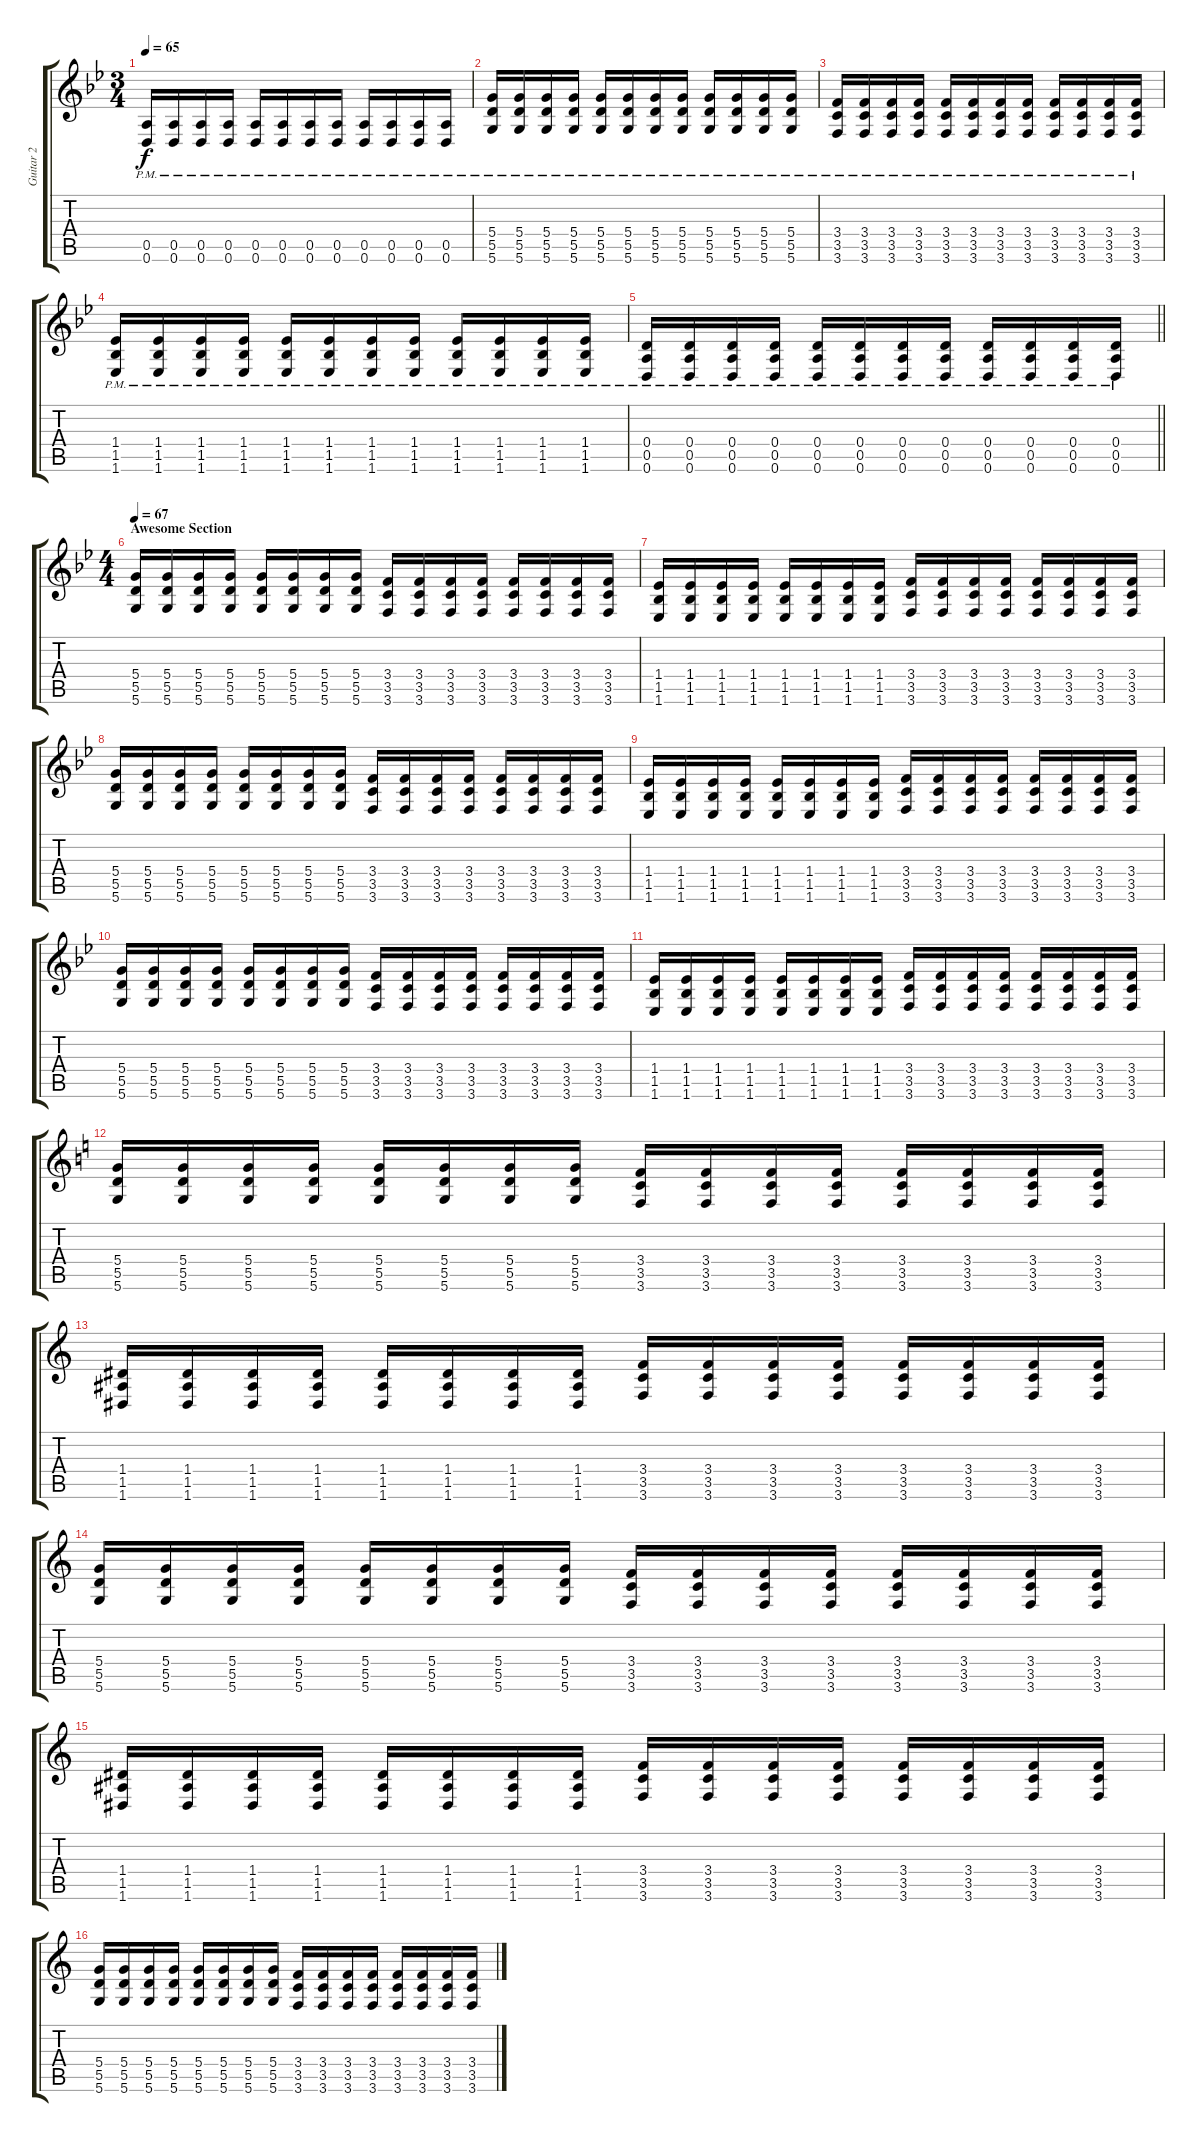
\track ("Guitar 2" "Guitar 2") {instrument distortionguitar}
\staff {score tabs}
\tuning (E4 B3 G3 D3 A2 D2) {hide}
\ts (3 4)
\tempo 65
\clef g2
\ks bb
(0.5{pm} 0.6{pm}).16{dy f} (0.5 0.6{pm}).16 (0.5{pm} 0.6{pm}).16 (0.5{pm} 0.6{pm}).16 (0.5{pm} 0.6{pm}).16 (0.5{pm} 0.6{pm}).16 (0.5{pm} 0.6{pm}).16 (0.5{pm} 0.6{pm}).16 (0.5{pm} 0.6{pm}).16 (0.5{pm} 0.6{pm}).16 (0.5{pm} 0.6{pm}).16 (0.5{pm} 0.6{pm}).16 |
(5.4{pm} 5.5{pm} 5.6{pm}).16{volume 11} (5.4{pm} 5.5{pm} 5.6{pm}).16 (5.4{pm} 5.5{pm} 5.6{pm}).16 (5.4{pm} 5.5{pm} 5.6{pm}).16 (5.4{pm} 5.5{pm} 5.6{pm}).16 (5.4{pm} 5.5{pm} 5.6{pm}).16 (5.4{pm} 5.5{pm} 5.6{pm}).16 (5.4{pm} 5.5{pm} 5.6{pm}).16 (5.4{pm} 5.5{pm} 5.6{pm}).16 (5.4{pm} 5.5{pm} 5.6{pm}).16 (5.4{pm} 5.5{pm} 5.6{pm}).16 (5.4{pm} 5.5{pm} 5.6{pm}).16 |
(3.4{pm} 3.5{pm} 3.6{pm}).16 (3.4{pm} 3.5{pm} 3.6{pm}).16 (3.4{pm} 3.5{pm} 3.6{pm}).16 (3.4{pm} 3.5{pm} 3.6{pm}).16 (3.4{pm} 3.5{pm} 3.6{pm}).16 (3.4{pm} 3.5{pm} 3.6{pm}).16 (3.4{pm} 3.5{pm} 3.6{pm}).16 (3.4{pm} 3.5{pm} 3.6{pm}).16 (3.4{pm} 3.5{pm} 3.6{pm}).16 (3.4{pm} 3.5{pm} 3.6{pm}).16 (3.4{pm} 3.5{pm} 3.6{pm}).16 (3.4{pm} 3.5{pm} 3.6{pm}).16 |
(1.4{pm} 1.5{pm} 1.6).16{volume 12} (1.4{pm} 1.5{pm} 1.6{pm}).16 (1.4{pm} 1.5{pm} 1.6{pm}).16 (1.4{pm} 1.5{pm} 1.6{pm}).16 (1.4{pm} 1.5{pm} 1.6{pm}).16 (1.4{pm} 1.5{pm} 1.6{pm}).16 (1.4{pm} 1.5{pm} 1.6{pm}).16 (1.4{pm} 1.5{pm} 1.6{pm}).16 (1.4{pm} 1.5{pm} 1.6{pm}).16 (1.4{pm} 1.5{pm} 1.6{pm}).16 (1.4{pm} 1.5{pm} 1.6{pm}).16 (1.4{pm} 1.5{pm} 1.6{pm}).16 |
\barLineRight lightlight
(0.4{pm} 0.5{pm} 0.6{pm}).16 (0.4{pm} 0.5 0.6{pm}).16 (0.4{pm} 0.5{pm} 0.6{pm}).16 (0.4{pm} 0.5{pm} 0.6{pm}).16 (0.4{pm} 0.5{pm} 0.6{pm}).16 (0.4{pm} 0.5{pm} 0.6{pm}).16 (0.4{pm} 0.5{pm} 0.6{pm}).16 (0.4{pm} 0.5{pm} 0.6{pm}).16 (0.4{pm} 0.5{pm} 0.6{pm}).16 (0.4{pm} 0.5{pm} 0.6{pm}).16 (0.4{pm} 0.5{pm} 0.6{pm}).16 (0.4{pm} 0.5{pm} 0.6{pm}).16 |
\ts (4 4)
\section ("" "Awesome Section")
\tempo 67
(5.4 5.5 5.6).16{volume 13} (5.4 5.5 5.6).16 (5.4 5.5 5.6).16 (5.4 5.5 5.6).16 (5.4 5.5 5.6).16 (5.4 5.5 5.6).16 (5.4 5.5 5.6).16 (5.4 5.5 5.6).16 (3.4 3.5 3.6).16 (3.4 3.5 3.6).16 (3.4 3.5 3.6).16 (3.4 3.5 3.6).16 (3.4 3.5 3.6).16 (3.4 3.5 3.6).16 (3.4 3.5 3.6).16 (3.4 3.5 3.6).16 |
(1.4 1.5 1.6).16 (1.4 1.5 1.6).16 (1.4 1.5 1.6).16 (1.4 1.5 1.6).16 (1.4 1.5 1.6).16 (1.4 1.5 1.6).16 (1.4 1.5 1.6).16 (1.4 1.5 1.6).16 (3.4 3.5 3.6).16 (3.4 3.5 3.6).16 (3.4 3.5 3.6).16 (3.4 3.5 3.6).16 (3.4 3.5 3.6).16 (3.4 3.5 3.6).16 (3.4 3.5 3.6).16 (3.4 3.5 3.6).16 |
(5.4 5.5 5.6).16{volume 15} (5.4 5.5 5.6).16 (5.4 5.5 5.6).16 (5.4 5.5 5.6).16 (5.4 5.5 5.6).16 (5.4 5.5 5.6).16 (5.4 5.5 5.6).16 (5.4 5.5 5.6).16 (3.4 3.5 3.6).16 (3.4 3.5 3.6).16 (3.4 3.5 3.6).16 (3.4 3.5 3.6).16 (3.4 3.5 3.6).16 (3.4 3.5 3.6).16 (3.4 3.5 3.6).16 (3.4 3.5 3.6).16 |
(1.4 1.5 1.6).16 (1.4 1.5 1.6).16 (1.4 1.5 1.6).16 (1.4 1.5 1.6).16 (1.4 1.5 1.6).16 (1.4 1.5 1.6).16 (1.4 1.5 1.6).16 (1.4 1.5 1.6).16 (3.4 3.5 3.6).16 (3.4 3.5 3.6).16 (3.4 3.5 3.6).16 (3.4 3.5 3.6).16 (3.4 3.5 3.6).16 (3.4 3.5 3.6).16 (3.4 3.5 3.6).16 (3.4 3.5 3.6).16 |
(5.4 5.5 5.6).16{volume 15} (5.4 5.5 5.6).16 (5.4 5.5 5.6).16 (5.4 5.5 5.6).16 (5.4 5.5 5.6).16 (5.4 5.5 5.6).16 (5.4 5.5 5.6).16 (5.4 5.5 5.6).16 (3.4 3.5 3.6).16 (3.4 3.5 3.6).16 (3.4 3.5 3.6).16 (3.4 3.5 3.6).16 (3.4 3.5 3.6).16 (3.4 3.5 3.6).16 (3.4 3.5 3.6).16 (3.4 3.5 3.6).16 |
(1.4 1.5 1.6).16 (1.4 1.5 1.6).16 (1.4 1.5 1.6).16 (1.4 1.5 1.6).16 (1.4 1.5 1.6).16 (1.4 1.5 1.6).16 (1.4 1.5 1.6).16 (1.4 1.5 1.6).16 (3.4 3.5 3.6).16 (3.4 3.5 3.6).16 (3.4 3.5 3.6).16 (3.4 3.5 3.6).16 (3.4 3.5 3.6).16 (3.4 3.5 3.6).16 (3.4 3.5 3.6).16 (3.4 3.5 3.6).16 |
\ks c
(5.4 5.5 5.6).16 (5.4 5.5 5.6).16 (5.4 5.5 5.6).16 (5.4 5.5 5.6).16 (5.4 5.5 5.6).16 (5.4 5.5 5.6).16 (5.4 5.5 5.6).16 (5.4 5.5 5.6).16 (3.4 3.5 3.6).16 (3.4 3.5 3.6).16 (3.4 3.5 3.6).16 (3.4 3.5 3.6).16 (3.4 3.5 3.6).16 (3.4 3.5 3.6).16 (3.4 3.5 3.6).16 (3.4 3.5 3.6).16 |
(1.4 1.5 1.6).16 (1.4 1.5 1.6).16 (1.4 1.5 1.6).16 (1.4 1.5 1.6).16 (1.4 1.5 1.6).16 (1.4 1.5 1.6).16 (1.4 1.5 1.6).16 (1.4 1.5 1.6).16 (3.4 3.5 3.6).16 (3.4 3.5 3.6).16 (3.4 3.5 3.6).16 (3.4 3.5 3.6).16 (3.4 3.5 3.6).16 (3.4 3.5 3.6).16 (3.4 3.5 3.6).16 (3.4 3.5 3.6).16 |
(5.4 5.5 5.6).16 (5.4 5.5 5.6).16 (5.4 5.5 5.6).16 (5.4 5.5 5.6).16 (5.4 5.5 5.6).16 (5.4 5.5 5.6).16 (5.4 5.5 5.6).16 (5.4 5.5 5.6).16 (3.4 3.5 3.6).16 (3.4 3.5 3.6).16 (3.4 3.5 3.6).16 (3.4 3.5 3.6).16 (3.4 3.5 3.6).16 (3.4 3.5 3.6).16 (3.4 3.5 3.6).16 (3.4 3.5 3.6).16 |
(1.4 1.5 1.6).16 (1.4 1.5 1.6).16 (1.4 1.5 1.6).16 (1.4 1.5 1.6).16 (1.4 1.5 1.6).16 (1.4 1.5 1.6).16 (1.4 1.5 1.6).16 (1.4 1.5 1.6).16 (3.4 3.5 3.6).16 (3.4 3.5 3.6).16 (3.4 3.5 3.6).16 (3.4 3.5 3.6).16 (3.4 3.5 3.6).16 (3.4 3.5 3.6).16 (3.4 3.5 3.6).16 (3.4 3.5 3.6).16 |
(5.4 5.5 5.6).16 (5.4 5.5 5.6).16 (5.4 5.5 5.6).16 (5.4 5.5 5.6).16 (5.4 5.5 5.6).16 (5.4 5.5 5.6).16 (5.4 5.5 5.6).16 (5.4 5.5 5.6).16 (3.4 3.5 3.6).16 (3.4 3.5 3.6).16 (3.4 3.5 3.6).16 (3.4 3.5 3.6).16 (3.4 3.5 3.6).16 (3.4 3.5 3.6).16 (3.4 3.5 3.6).16 (3.4 3.5 3.6).16
